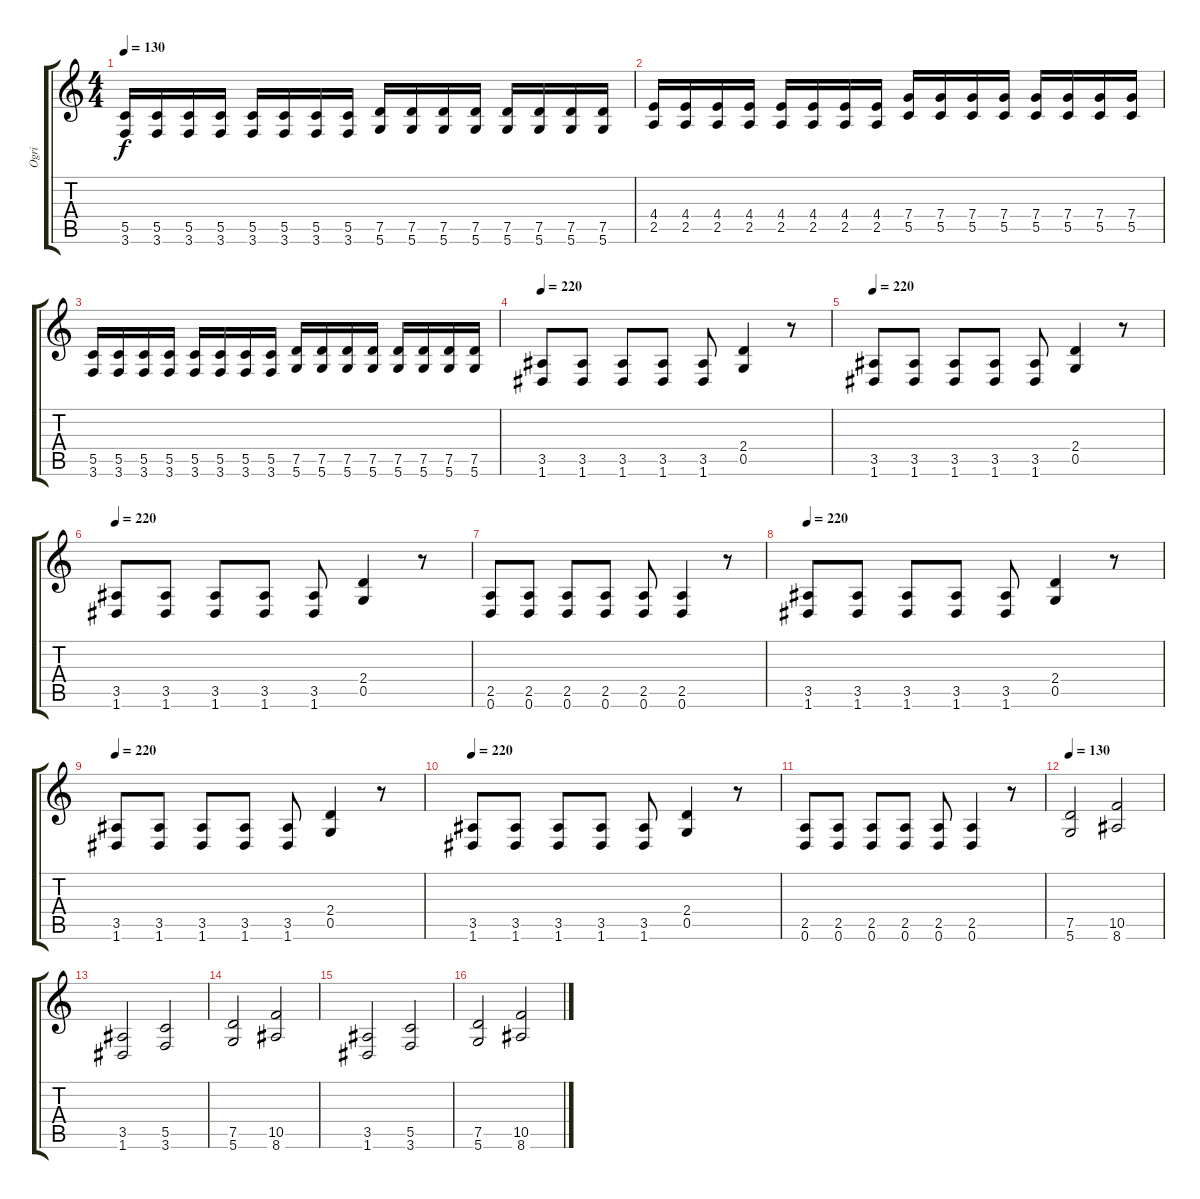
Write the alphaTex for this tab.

\track ("Ogri" "Ogri") {instrument distortionguitar}
\staff {score tabs}
\tuning (D4 A3 F3 C3 G2 D2) {hide}
\ts (4 4)
\tempo 130
\clef g2
\ks c
(5.5 3.6).16{dy f} (5.5 3.6).16 (5.5 3.6).16 (5.5 3.6).16 (5.5 3.6).16 (5.5 3.6).16 (5.5 3.6).16 (5.5 3.6).16 (7.5 5.6).16 (7.5 5.6).16 (7.5 5.6).16 (7.5 5.6).16 (7.5 5.6).16 (7.5 5.6).16 (7.5 5.6).16 (7.5 5.6).16 |
(4.4 2.5).16 (4.4 2.5).16 (4.4 2.5).16 (4.4 2.5).16 (4.4 2.5).16 (4.4 2.5).16 (4.4 2.5).16 (4.4 2.5).16 (7.4 5.5).16 (7.4 5.5).16 (7.4 5.5).16 (7.4 5.5).16 (7.4 5.5).16 (7.4 5.5).16 (7.4 5.5).16 (7.4 5.5).16 |
(5.5 3.6).16 (5.5 3.6).16 (5.5 3.6).16 (5.5 3.6).16 (5.5 3.6).16 (5.5 3.6).16 (5.5 3.6).16 (5.5 3.6).16 (7.5 5.6).16 (7.5 5.6).16 (7.5 5.6).16 (7.5 5.6).16 (7.5 5.6).16 (7.5 5.6).16 (7.5 5.6).16 (7.5 5.6).16 |
\tempo 220
(3.5 1.6).8 (3.5 1.6).8 (3.5 1.6).8 (3.5 1.6).8 (3.5 1.6).8 (2.4 0.5).4 r.8 |
\tempo 220
(3.5 1.6).8 (3.5 1.6).8 (3.5 1.6).8 (3.5 1.6).8 (3.5 1.6).8 (2.4 0.5).4 r.8 |
\tempo 220
(3.5 1.6).8 (3.5 1.6).8 (3.5 1.6).8 (3.5 1.6).8 (3.5 1.6).8 (2.4 0.5).4 r.8 |
(2.5 0.6).8 (2.5 0.6).8 (2.5 0.6).8 (2.5 0.6).8 (2.5 0.6).8 (2.5 0.6).4 r.8 |
\tempo 220
(3.5 1.6).8 (3.5 1.6).8 (3.5 1.6).8 (3.5 1.6).8 (3.5 1.6).8 (2.4 0.5).4 r.8 |
\tempo 220
(3.5 1.6).8 (3.5 1.6).8 (3.5 1.6).8 (3.5 1.6).8 (3.5 1.6).8 (2.4 0.5).4 r.8 |
\tempo 220
(3.5 1.6).8 (3.5 1.6).8 (3.5 1.6).8 (3.5 1.6).8 (3.5 1.6).8 (2.4 0.5).4 r.8 |
(2.5 0.6).8 (2.5 0.6).8 (2.5 0.6).8 (2.5 0.6).8 (2.5 0.6).8 (2.5 0.6).4 r.8 |
\tempo 130
(7.5 5.6).2 (10.5 8.6).2 |
(3.5 1.6).2 (5.5 3.6).2 |
(7.5 5.6).2 (10.5 8.6).2 |
(3.5 1.6).2 (5.5 3.6).2 |
(7.5 5.6).2 (10.5 8.6).2
